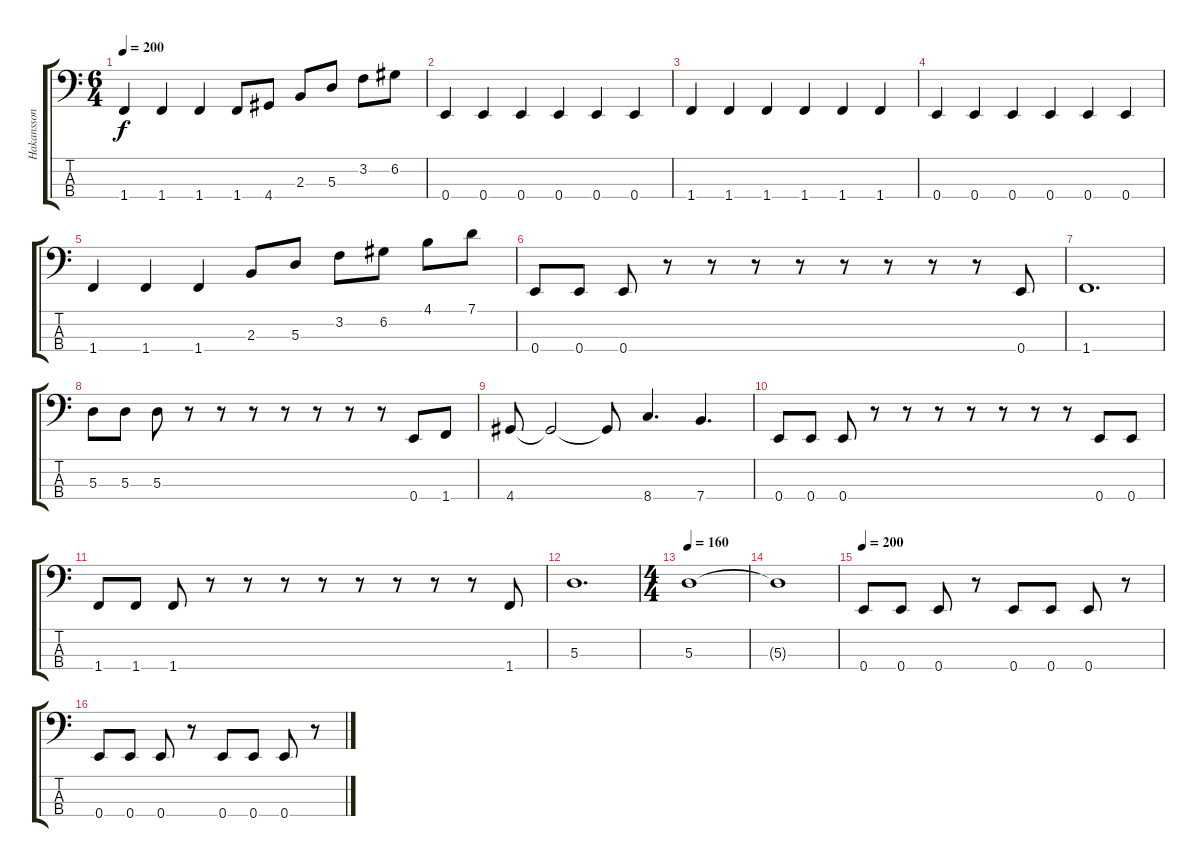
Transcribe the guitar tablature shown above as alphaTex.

\track ("Hakansson" "Hakansson") {instrument electricbasspick}
\staff {score tabs}
\tuning (G2 D2 A1 E1) {hide}
\ts (6 4)
\tempo 200
\clef f4
\ks c
1.4.4{dy f} 1.4.4 1.4.4 1.4.8 4.4.8 2.3.8 5.3.8 3.2.8 6.2.8 |
0.4.4 0.4.4 0.4.4 0.4.4 0.4.4 0.4.4 |
1.4.4 1.4.4 1.4.4 1.4.4 1.4.4 1.4.4 |
0.4.4 0.4.4 0.4.4 0.4.4 0.4.4 0.4.4 |
1.4.4 1.4.4 1.4.4 2.3.8 5.3.8 3.2.8 6.2.8 4.1.8 7.1.8 |
0.4.8 0.4.8 0.4.8 r.8 r.8 r.8 r.8 r.8 r.8 r.8 r.8 0.4.8 |
1.4.1{d} |
5.3.8 5.3.8 5.3.8 r.8 r.8 r.8 r.8 r.8 r.8 r.8 0.4.8 1.4.8 |
4.4.8 4.4{t}.2 4.4{t}.8 8.4.4{d} 7.4.4{d} |
0.4.8 0.4.8 0.4.8 r.8 r.8 r.8 r.8 r.8 r.8 r.8 0.4.8 0.4.8 |
1.4.8 1.4.8 1.4.8 r.8 r.8 r.8 r.8 r.8 r.8 r.8 r.8 1.4.8 |
5.3.1{d} |
\ts (4 4)
\tempo 160
5.3.1 |
5.3{t}.1 |
\tempo 200
0.4.8 0.4.8 0.4.8 r.8 0.4.8 0.4.8 0.4.8 r.8 |
0.4.8 0.4.8 0.4.8 r.8 0.4.8 0.4.8 0.4.8 r.8
